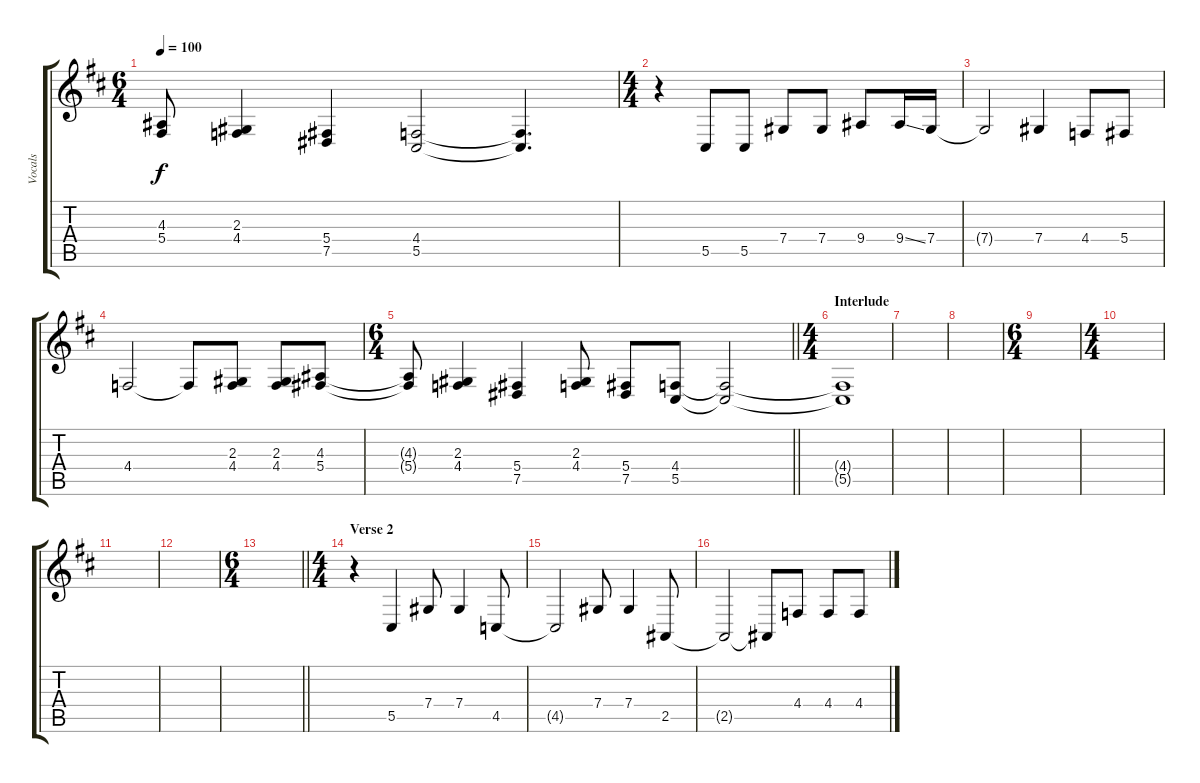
\track ("Vocals" "Vocals") {instrument violin}
\staff {score tabs}
\tuning (Eb4 Bb3 Gb3 Db3 Ab2 Eb2) {hide}
\ts (6 4)
\tempo 100
\clef g2
\ks d
(4.3{t} 5.4{t}).8{dy f} (2.3 4.4).4 (5.4 7.5).4 (4.4 5.5).2 (4.4{t} 5.5{t}).4{d} |
\ts (4 4)
r.4 5.5.8 5.5.8 7.4.8 7.4.8 9.4.8 9.4{ss}.16 7.4.16 |
7.4{t}.2 7.4.4 4.4.8 5.4.8 |
4.4.2 4.4{t}.8 (2.3 4.4).8 (2.3 4.4).8 (4.3 5.4).8 |
\ts (6 4)
\barLineRight lightlight
(4.3{t} 5.4{t}).8 (2.3 4.4).4 (5.4 7.5).4 (2.3 4.4).8 (5.4 7.5).8 (4.4 5.5).8 (4.4{t} 5.5{t}).2 |
\ts (4 4)
\section ("" "Interlude")
(4.4{t} 5.5{t}).1 |
|
|
\ts (6 4)
|
\ts (4 4)
|
|
|
\ts (6 4)
\barLineRight lightlight
|
\ts (4 4)
\section ("" "Verse 2")
r.4 5.5.4 7.4.8 7.4.4 4.5.8 |
4.5{t}.2 7.4.8 7.4.4 2.5.8 |
2.5{t}.2 2.5{t}.8 4.4.8 4.4.8 4.4.8
